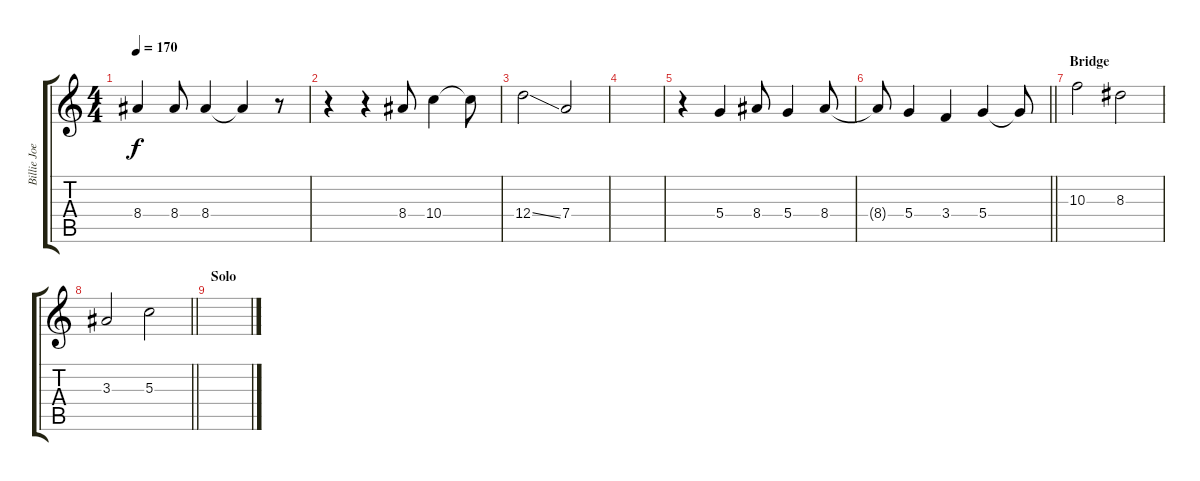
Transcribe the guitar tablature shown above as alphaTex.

\track ("Billie Joe Vocals" "Billie Joe") {instrument acousticguitarsteel}
\staff {score tabs}
\tuning (E4 B3 G3 D3 A2 E2) {hide}
\ts (4 4)
\tempo 170
\clef g2
\ks c
8.4.4{dy f} 8.4.8 8.4.4 8.4{t}.4 r.8 |
r.4 r.4 8.4.8 10.4.4 10.4{t}.8 |
12.4{ss}.2 7.4.2 |
|
r.4 5.4.4 8.4.8 5.4.4 8.4.8 |
\barLineRight lightlight
8.4{t}.8 5.4.4 3.4.4 5.4.4 5.4{t}.8 |
\section ("" "Bridge")
10.3.2 8.3.2 |
\barLineRight lightlight
3.3.2 5.3.2 |
\section ("" "Solo")
